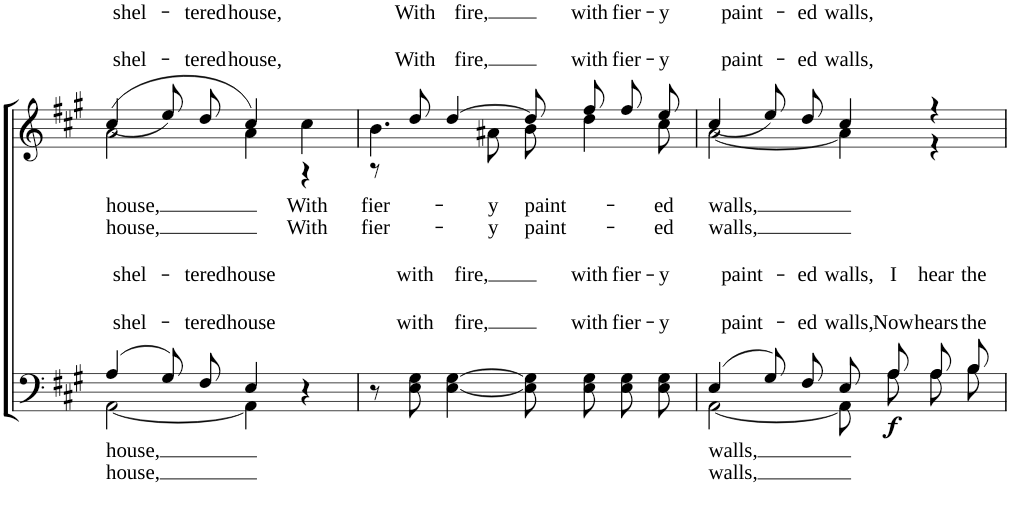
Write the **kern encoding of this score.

**kern	**text	**text	**dynam	**kern	**text	**text
*part2	*part2	*part2	*part2	*part1	*part1	*part1
*staff2	*staff2	*staff2	*staff2	*staff1	*staff1	*staff1
*I"Piano	*	*	*	*I"Piano	*	*
*I'Pno	*	*	*	*I'Pno	*	*
!!LO:PB:g=z
*clefF4	*	*	*	*clefG2	*	*
*k[f#c#g#]	*	*	*	*k[f#c#g#]	*	*
*M4/4	*	*	*	*M4/4	*	*
=7	=7	=7	=7	=7	=7	=7
!	!LO:LY:a	!LO:LY:a	!	!	!	!
*^	*	*	*	*	*	*
!	!	!LO:LY:b	!LO:LY:b	!	!	!LO:LY:b	!LO:LY:b
*	*	*	*	*	*^	*	*
!	!	!	!	!	!	!	!LO:LY:a	!LO:LY:a
(4A/	[2AA\	house,	house,	.	(2a\	(4cc#/	shel-	shel-
8G#/L)	.	.	.	.	.	8ee/L)	.	.
!	!	!LO:LY:a	!LO:LY:a	!	!	!	!LO:LY:a	!LO:LY:a
8F#/J	.	-tered	-tered	.	.	8dd/J	-tered	-tered
!	!	!LO:LY:a	!LO:LY:a	!	!	!	!LO:LY:a	!LO:LY:a
4E/	4AA\]	house	house	.	4a\)	4cc#/	house,	house,
!	!	!	!	!	!	!	!LO:LY:b	!LO:LY:b
4r	4ryy	.	.	.	4cc#\	4r	With	With
=8	=8	=8	=8	=8	=8	=8	=8	=8
!	!	!	!	!	!	!	!LO:LY:b	!LO:LY:b
*v	*v	*	*	*	*	*	*	*
8r	.	.	.	4.b\	8r	fier-	fier-
!	!LO:LY:a	!LO:LY:a	!	!	!	!LO:LY:a	!LO:LY:a
8E\ 8G#\	with	with	.	.	8dd/	With	With
!	!LO:LY:a	!LO:LY:a	!	!	!	!LO:LY:a	!LO:LY:a
[4E\ [4G#\	fire,	fire,	.	.	[4dd/	fire,	fire,
!	!	!	!	!	!	!LO:LY:b	!LO:LY:b
.	.	.	.	8a#X\	.	-y	-y
!	!	!	!	!	!	!LO:LY:b	!LO:LY:b
8E]\ 8G#]\L	.	.	.	8b\	8dd/L]	paint-	paint-
!	!LO:LY:a	!LO:LY:a	!	!	!	!LO:LY:a	!LO:LY:a
8E\ 8G#\J	with	with	.	4dd\	8ff#/J	with	with
!	!LO:LY:a	!LO:LY:a	!	!	!	!LO:LY:a	!LO:LY:a
8E\ 8G#\L	fier-	fier-	.	.	8ff#/L	fier-	fier-
!	!LO:LY:a	!LO:LY:a	!	!	!	!LO:LY:b	!LO:LY:b
!	!	!	!	!	!	!LO:LY:a	!LO:LY:a
8E\ 8G#\J	-y	-y	.	8cc#\	8ee/J	-y	-y
=9	=9	=9	=9	=9	=9	=9	=9
!	!LO:LY:a	!LO:LY:a	!	!	!	!	!
*^	*	*	*	*	*	*	*
!	!	!LO:LY:b	!LO:LY:b	!	!	!	!LO:LY:b	!LO:LY:b
!	!	!	!	!	!	!	!LO:LY:a	!LO:LY:a
(4E/	[2AA\	walls,	walls,	.	[2a\	(4cc#/	paint-	paint-
8G#/L)	.	.	.	.	.	8ee/L)	.	.
!	!	!LO:LY:a	!LO:LY:a	!	!	!	!LO:LY:a	!LO:LY:a
8F#/J	.	-ed	-ed	.	.	8dd/J	-ed	-ed
!	!	!LO:LY:a	!LO:LY:a	!	!	!	!LO:LY:a	!LO:LY:a
8E/L	8AA\L]	walls,	walls,	.	4a\]	4cc#/	walls,	walls,
!	!	!LO:LY:a	!LO:LY:a	!LO:DY:b	!	!	!	!
8A/J	8A\J	I	Now	f	.	.	.	.
!	!	!LO:LY:a	!LO:LY:a	!	!	!	!	!
8A\L	8A\L	hear	hears	.	4r	4r	.	.
!	!	!LO:LY:a	!LO:LY:a	!	!	!	!	!
8B\J	8B\J	the	the	.	.	.	.	.
*v	*v	*	*	*	*	*	*	*
*	*	*	*	*v	*v	*	*
=	=	=	=	=	=	=
*-	*-	*-	*-	*-	*-	*-
